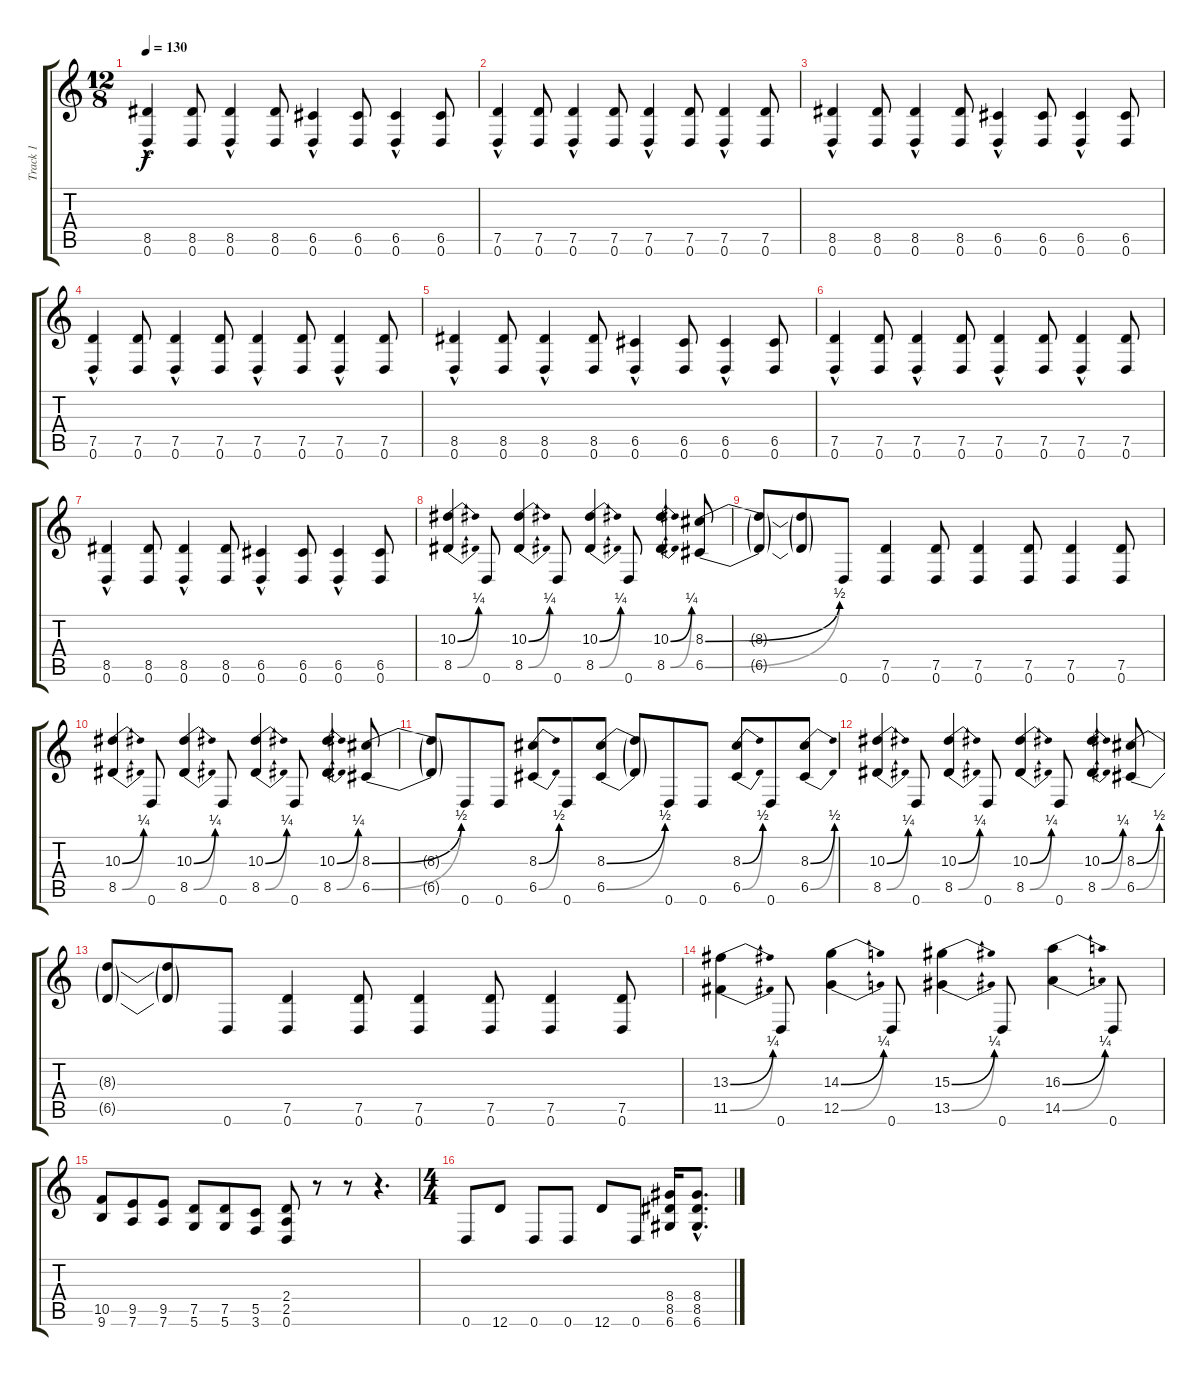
\track ("Track 1" "Track 1") {instrument distortionguitar}
\staff {score tabs}
\tuning (D4 A3 F3 C3 G2 D2) {hide}
\ts (12 8)
\tempo 130
\clef g2
\ks c
(8.5 0.6{hac}).4{dy f} (8.5 0.6).8 (8.5 0.6{hac}).4 (8.5 0.6).8 (6.5 0.6{hac}).4 (6.5 0.6).8 (6.5 0.6{hac}).4 (6.5 0.6).8 |
(7.5 0.6{hac}).4 (7.5 0.6).8 (7.5 0.6{hac}).4 (7.5 0.6).8 (7.5 0.6{hac}).4 (7.5 0.6).8 (7.5 0.6{hac}).4 (7.5 0.6).8 |
(8.5 0.6{hac}).4 (8.5 0.6).8 (8.5 0.6{hac}).4 (8.5 0.6).8 (6.5 0.6{hac}).4 (6.5 0.6).8 (6.5 0.6{hac}).4 (6.5 0.6).8 |
(7.5 0.6{hac}).4 (7.5 0.6).8 (7.5 0.6{hac}).4 (7.5 0.6).8 (7.5 0.6{hac}).4 (7.5 0.6).8 (7.5 0.6{hac}).4 (7.5 0.6).8 |
(8.5 0.6{hac}).4 (8.5 0.6).8 (8.5 0.6{hac}).4 (8.5 0.6).8 (6.5 0.6{hac}).4 (6.5 0.6).8 (6.5 0.6{hac}).4 (6.5 0.6).8 |
(7.5 0.6{hac}).4 (7.5 0.6).8 (7.5 0.6{hac}).4 (7.5 0.6).8 (7.5 0.6{hac}).4 (7.5 0.6).8 (7.5 0.6{hac}).4 (7.5 0.6).8 |
(8.5 0.6{hac}).4 (8.5 0.6).8 (8.5 0.6{hac}).4 (8.5 0.6).8 (6.5 0.6{hac}).4 (6.5 0.6).8 (6.5 0.6{hac}).4 (6.5 0.6).8 |
(10.3{be (bend 0 0 60 1)} 8.5{be (bend 0 0 60 1)}).4 0.6.8 (10.3{be (bend 0 0 60 1)} 8.5{be (bend 0 0 60 1)}).4 0.6.8 (10.3{be (bend 0 0 60 1)} 8.5{be (bend 0 0 60 1)}).4 0.6.8 (10.3{be (bend 0 0 60 1)} 8.5{be (bend 0 0 60 1)}).4 (8.3{be (bend 0 0 60 2)} 6.5{be (bend 0 0 60 2)}).8 |
(8.3{t} 6.5{t}).8 (8.3{t} 6.5{t}).8 0.6.8 (7.5 0.6).4 (7.5 0.6).8 (7.5 0.6).4 (7.5 0.6).8 (7.5 0.6).4 (7.5 0.6).8 |
(10.3{be (bend 0 0 60 1)} 8.5{be (bend 0 0 60 1)}).4 0.6.8 (10.3{be (bend 0 0 60 1)} 8.5{be (bend 0 0 60 1)}).4 0.6.8 (10.3{be (bend 0 0 60 1)} 8.5{be (bend 0 0 60 1)}).4 0.6.8 (10.3{be (bend 0 0 60 1)} 8.5{be (bend 0 0 60 1)}).4 (8.3{be (bend 0 0 60 2)} 6.5{be (bend 0 0 60 2)}).8 |
(8.3{t} 6.5{t}).8 0.6.8 0.6.8 (8.3{be (bend 0 0 60 2)} 6.5{be (bend 0 0 60 2)}).8 0.6.8 (8.3{be (bend 0 0 60 2)} 6.5{be (bend 0 0 60 2)}).8 (8.3{t} 6.5{t}).8 0.6.8 0.6.8 (8.3{be (bend 0 0 60 2)} 6.5{be (bend 0 0 60 2)}).8 0.6.8 (8.3{be (bend 0 0 60 2)} 6.5{be (bend 0 0 60 2)}).8 |
(10.3{be (bend 0 0 60 1)} 8.5{be (bend 0 0 60 1)}).4 0.6.8 (10.3{be (bend 0 0 60 1)} 8.5{be (bend 0 0 60 1)}).4 0.6.8 (10.3{be (bend 0 0 60 1)} 8.5{be (bend 0 0 60 1)}).4 0.6.8 (10.3{be (bend 0 0 60 1)} 8.5{be (bend 0 0 60 1)}).4 (8.3{be (bend 0 0 60 2)} 6.5{be (bend 0 0 60 2)}).8 |
(8.3{t} 6.5{t}).8 (8.3{t} 6.5{t}).8 0.6.8 (7.5 0.6).4 (7.5 0.6).8 (7.5 0.6).4 (7.5 0.6).8 (7.5 0.6).4 (7.5 0.6).8 |
(13.3{be (bend 0 0 60 1)} 11.5{be (bend 0 0 60 1)}).4 0.6.8 (14.3{be (bend 0 0 60 1)} 12.5{be (bend 0 0 60 1)}).4 0.6.8 (15.3{be (bend 0 0 60 1)} 13.5{be (bend 0 0 60 1)}).4 0.6.8 (16.3{be (bend 0 0 60 1)} 14.5{be (bend 0 0 60 1)}).4 0.6.8 |
(10.5 9.6).8 (9.5 7.6).8 (9.5 7.6).8 (7.5 5.6).8 (7.5 5.6).8 (5.5 3.6).8 (2.4 2.5 0.6).8 r.8 r.8 r.4{d} |
\ts (4 4)
0.6.8 12.6.8 0.6.8 0.6.8 12.6.8 0.6.8 (8.4 8.5 6.6).16 (8.4{hac} 8.5{hac} 6.6{hac}).8{d}
